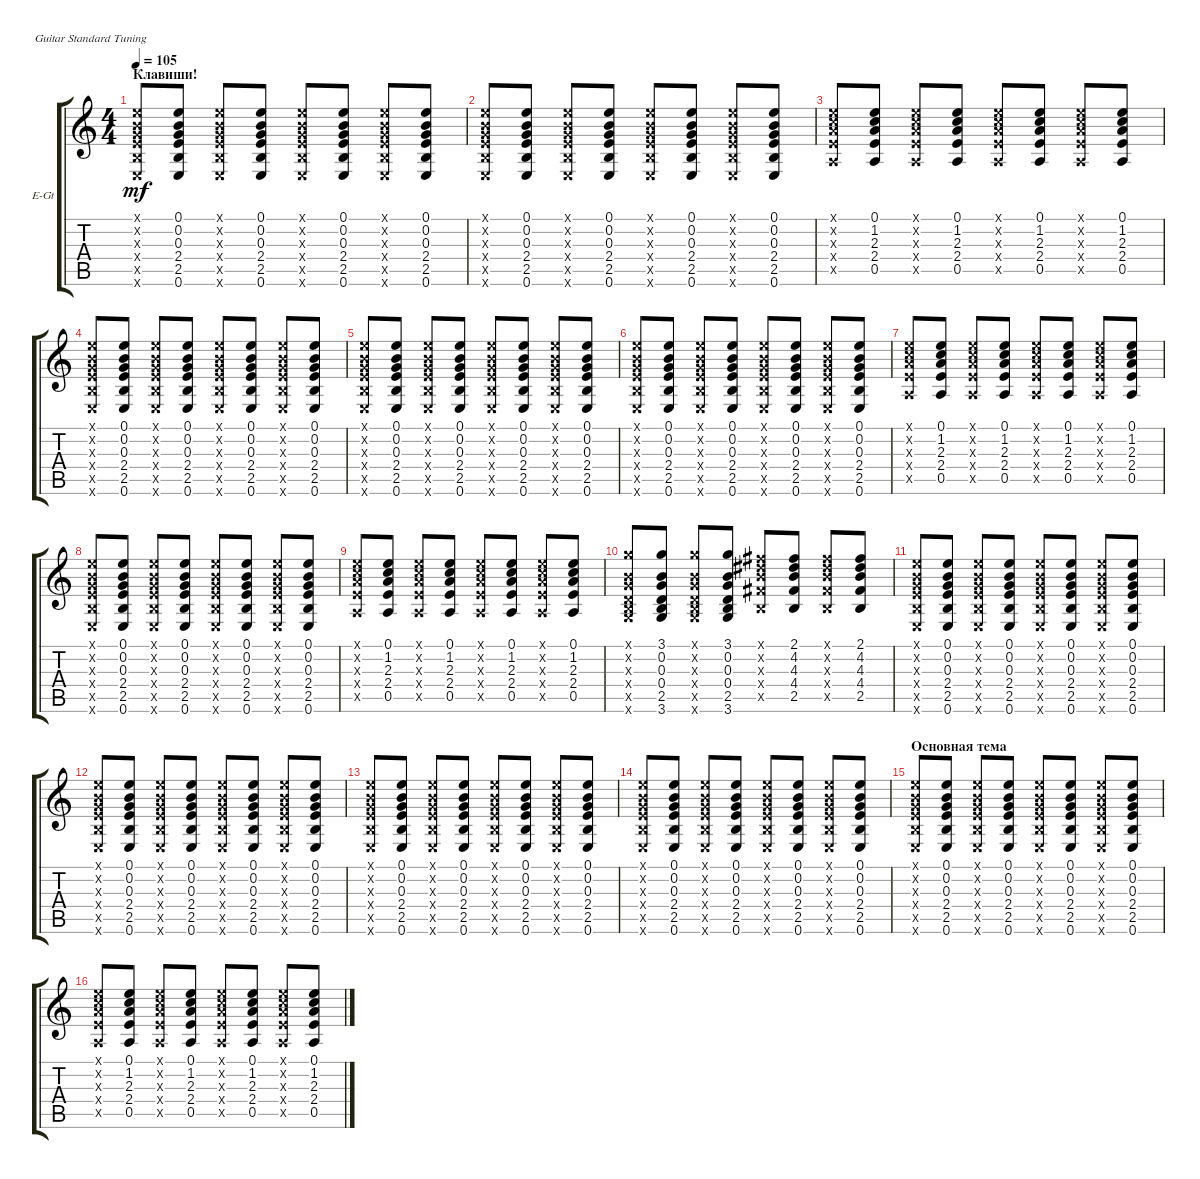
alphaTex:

\defaultSystemsLayout 4
\bracketExtendMode groupsimilarinstruments
\firstSystemTrackNameOrientation horizontal
\otherSystemsTrackNameOrientation horizontal
\track ("Electric Guitar" "E-Gt") {instrument overdrivenguitar}
\staff {score tabs}
\tuning (E4 B3 G3 D3 A2 E2)
\ts (4 4)
\section ("" "Клавиши!")
\tempo 105
\clef g2
\ks c
(0.6{x} 2.5{x} 2.4{x} 0.3{x} 0.2{x} 0.1{x}).8{dy mf} (0.6 2.5 2.4 0.3 0.2 0.1).8 (0.6{x} 2.5{x} 2.4{x} 0.3{x} 0.2{x} 0.1{x}).8 (0.6 2.5 2.4 0.3 0.2 0.1).8 (0.6{x} 2.5{x} 2.4{x} 0.3{x} 0.2{x} 0.1{x}).8 (0.6 2.5 2.4 0.3 0.2 0.1).8 (0.6{x} 2.5{x} 2.4{x} 0.3{x} 0.2{x} 0.1{x}).8 (0.6 2.5 2.4 0.3 0.2 0.1).8 |
(0.6{x} 2.5{x} 2.4{x} 0.3{x} 0.2{x} 0.1{x}).8 (0.6 2.5 2.4 0.3 0.2 0.1).8 (0.6{x} 2.5{x} 2.4{x} 0.3{x} 0.2{x} 0.1{x}).8 (0.6 2.5 2.4 0.3 0.2 0.1).8 (0.6{x} 2.5{x} 2.4{x} 0.3{x} 0.2{x} 0.1{x}).8 (0.6 2.5 2.4 0.3 0.2 0.1).8 (0.6{x} 2.5{x} 2.4{x} 0.3{x} 0.2{x} 0.1{x}).8 (0.6 2.5 2.4 0.3 0.2 0.1).8 |
(0.5{x} 2.4{x} 2.3{x} 1.2{x} 0.1{x}).8 (0.5 2.4 2.3 1.2 0.1).8 (0.5{x} 2.4{x} 2.3{x} 1.2{x} 0.1{x}).8 (0.5 2.4 2.3 1.2 0.1).8 (0.5{x} 2.4{x} 2.3{x} 1.2{x} 0.1{x}).8 (0.5 2.4 2.3 1.2 0.1).8 (0.5{x} 2.4{x} 2.3{x} 1.2{x} 0.1{x}).8 (0.5 2.4 2.3 1.2 0.1).8 |
(0.6{x} 2.5{x} 2.4{x} 0.3{x} 0.2{x} 0.1{x}).8 (0.6 2.5 2.4 0.3 0.2 0.1).8 (0.6{x} 2.5{x} 2.4{x} 0.3{x} 0.2{x} 0.1{x}).8 (0.6 2.5 2.4 0.3 0.2 0.1).8 (0.6{x} 2.5{x} 2.4{x} 0.3{x} 0.2{x} 0.1{x}).8 (0.6 2.5 2.4 0.3 0.2 0.1).8 (0.6{x} 2.5{x} 2.4{x} 0.3{x} 0.2{x} 0.1{x}).8 (0.6 2.5 2.4 0.3 0.2 0.1).8 |
(0.6{x} 2.5{x} 2.4{x} 0.3{x} 0.2{x} 0.1{x}).8 (0.6 2.5 2.4 0.3 0.2 0.1).8 (0.6{x} 2.5{x} 2.4{x} 0.3{x} 0.2{x} 0.1{x}).8 (0.6 2.5 2.4 0.3 0.2 0.1).8 (0.6{x} 2.5{x} 2.4{x} 0.3{x} 0.2{x} 0.1{x}).8 (0.6 2.5 2.4 0.3 0.2 0.1).8 (0.6{x} 2.5{x} 2.4{x} 0.3{x} 0.2{x} 0.1{x}).8 (0.6 2.5 2.4 0.3 0.2 0.1).8 |
(0.6{x} 2.5{x} 2.4{x} 0.3{x} 0.2{x} 0.1{x}).8 (0.6 2.5 2.4 0.3 0.2 0.1).8 (0.6{x} 2.5{x} 2.4{x} 0.3{x} 0.2{x} 0.1{x}).8 (0.6 2.5 2.4 0.3 0.2 0.1).8 (0.6{x} 2.5{x} 2.4{x} 0.3{x} 0.2{x} 0.1{x}).8 (0.6 2.5 2.4 0.3 0.2 0.1).8 (0.6{x} 2.5{x} 2.4{x} 0.3{x} 0.2{x} 0.1{x}).8 (0.6 2.5 2.4 0.3 0.2 0.1).8 |
(0.5{x} 2.4{x} 2.3{x} 1.2{x} 0.1{x}).8 (0.5 2.4 2.3 1.2 0.1).8 (0.5{x} 2.4{x} 2.3{x} 1.2{x} 0.1{x}).8 (0.5 2.4 2.3 1.2 0.1).8 (0.5{x} 2.4{x} 2.3{x} 1.2{x} 0.1{x}).8 (0.5 2.4 2.3 1.2 0.1).8 (0.5{x} 2.4{x} 2.3{x} 1.2{x} 0.1{x}).8 (0.5 2.4 2.3 1.2 0.1).8 |
(0.6{x} 2.5{x} 2.4{x} 0.3{x} 0.2{x} 0.1{x}).8 (0.6 2.5 2.4 0.3 0.2 0.1).8 (0.6{x} 2.5{x} 2.4{x} 0.3{x} 0.2{x} 0.1{x}).8 (0.6 2.5 2.4 0.3 0.2 0.1).8 (0.6{x} 2.5{x} 2.4{x} 0.3{x} 0.2{x} 0.1{x}).8 (0.6 2.5 2.4 0.3 0.2 0.1).8 (0.6{x} 2.5{x} 2.4{x} 0.3{x} 0.2{x} 0.1{x}).8 (0.6 2.5 2.4 0.3 0.2 0.1).8 |
(0.5{x} 2.4{x} 2.3{x} 1.2{x} 0.1{x}).8 (0.5 2.4 2.3 1.2 0.1).8 (0.5{x} 2.4{x} 2.3{x} 1.2{x} 0.1{x}).8 (0.5 2.4 2.3 1.2 0.1).8 (0.5{x} 2.4{x} 2.3{x} 1.2{x} 0.1{x}).8 (0.5 2.4 2.3 1.2 0.1).8 (0.5{x} 2.4{x} 2.3{x} 1.2{x} 0.1{x}).8 (0.5 2.4 2.3 1.2 0.1).8 |
(2.5{x} 3.6{x} 3.1{x} 0.2{x} 0.3{x} 0.4{x}).8 (2.5 3.6 3.1 0.2 0.3 0.4).8 (2.5{x} 3.6{x} 3.1{x} 0.2{x} 0.3{x} 0.4{x}).8 (2.5 3.6 3.1 0.2 0.3 0.4).8 (2.1{x} 2.5{x} 4.4{x} 4.3{x} 4.2{x}).8 (2.1 2.5 4.4 4.3 4.2).8 (2.1{x} 2.5{x} 4.4{x} 4.3{x} 4.2{x}).8 (2.1 2.5 4.4 4.3 4.2).8 |
(0.6{x} 2.5{x} 2.4{x} 0.3{x} 0.2{x} 0.1{x}).8 (0.6 2.5 2.4 0.3 0.2 0.1).8 (0.6{x} 2.5{x} 2.4{x} 0.3{x} 0.2{x} 0.1{x}).8 (0.6 2.5 2.4 0.3 0.2 0.1).8 (0.6{x} 2.5{x} 2.4{x} 0.3{x} 0.2{x} 0.1{x}).8 (0.6 2.5 2.4 0.3 0.2 0.1).8 (0.6{x} 2.5{x} 2.4{x} 0.3{x} 0.2{x} 0.1{x}).8 (0.6 2.5 2.4 0.3 0.2 0.1).8 |
(0.6{x} 2.5{x} 2.4{x} 0.3{x} 0.2{x} 0.1{x}).8 (0.6 2.5 2.4 0.3 0.2 0.1).8 (0.6{x} 2.5{x} 2.4{x} 0.3{x} 0.2{x} 0.1{x}).8 (0.6 2.5 2.4 0.3 0.2 0.1).8 (0.6{x} 2.5{x} 2.4{x} 0.3{x} 0.2{x} 0.1{x}).8 (0.6 2.5 2.4 0.3 0.2 0.1).8 (0.6{x} 2.5{x} 2.4{x} 0.3{x} 0.2{x} 0.1{x}).8 (0.6 2.5 2.4 0.3 0.2 0.1).8 |
(0.6{x} 2.5{x} 2.4{x} 0.3{x} 0.2{x} 0.1{x}).8 (0.6 2.5 2.4 0.3 0.2 0.1).8 (0.6{x} 2.5{x} 2.4{x} 0.3{x} 0.2{x} 0.1{x}).8 (0.6 2.5 2.4 0.3 0.2 0.1).8 (0.6{x} 2.5{x} 2.4{x} 0.3{x} 0.2{x} 0.1{x}).8 (0.6 2.5 2.4 0.3 0.2 0.1).8 (0.6{x} 2.5{x} 2.4{x} 0.3{x} 0.2{x} 0.1{x}).8 (0.6 2.5 2.4 0.3 0.2 0.1).8 |
(0.6{x} 2.5{x} 2.4{x} 0.3{x} 0.2{x} 0.1{x}).8 (0.6 2.5 2.4 0.3 0.2 0.1).8 (0.6{x} 2.5{x} 2.4{x} 0.3{x} 0.2{x} 0.1{x}).8 (0.6 2.5 2.4 0.3 0.2 0.1).8 (0.6{x} 2.5{x} 2.4{x} 0.3{x} 0.2{x} 0.1{x}).8 (0.6 2.5 2.4 0.3 0.2 0.1).8 (0.6{x} 2.5{x} 2.4{x} 0.3{x} 0.2{x} 0.1{x}).8 (0.6 2.5 2.4 0.3 0.2 0.1).8 |
\section ("" "Основная тема")
(0.6{x} 2.5{x} 2.4{x} 0.3{x} 0.2{x} 0.1{x}).8 (0.6 2.5 2.4 0.3 0.2 0.1).8 (0.6{x} 2.5{x} 2.4{x} 0.3{x} 0.2{x} 0.1{x}).8 (0.6 2.5 2.4 0.3 0.2 0.1).8 (0.6{x} 2.5{x} 2.4{x} 0.3{x} 0.2{x} 0.1{x}).8 (0.6 2.5 2.4 0.3 0.2 0.1).8 (0.6{x} 2.5{x} 2.4{x} 0.3{x} 0.2{x} 0.1{x}).8 (0.6 2.5 2.4 0.3 0.2 0.1).8 |
(0.5{x} 2.4{x} 2.3{x} 1.2{x} 0.1{x}).8 (0.5 2.4 2.3 1.2 0.1).8 (0.5{x} 2.4{x} 2.3{x} 1.2{x} 0.1{x}).8 (0.5 2.4 2.3 1.2 0.1).8 (0.5{x} 2.4{x} 2.3{x} 1.2{x} 0.1{x}).8 (0.5 2.4 2.3 1.2 0.1).8 (0.5{x} 2.4{x} 2.3{x} 1.2{x} 0.1{x}).8 (0.5 2.4 2.3 1.2 0.1).8
